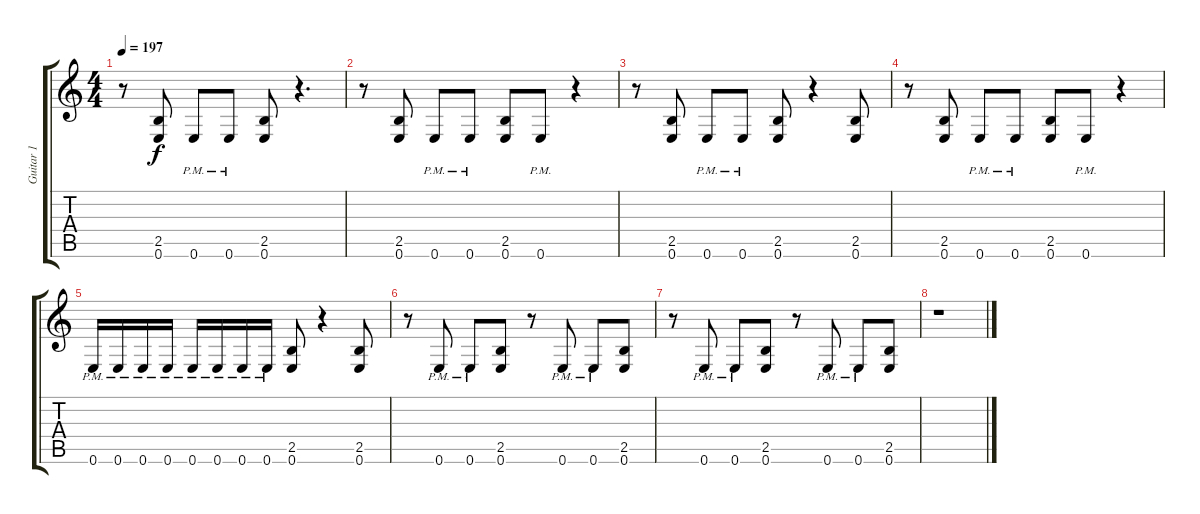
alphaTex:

\track ("Guitar 1" "Guitar 1") {instrument distortionguitar}
\staff {score tabs}
\tuning (E4 B3 G3 D3 A2 E2) {hide}
\ts (4 4)
\tempo 197
\clef g2
\ks c
r.8{dy f} (2.5 0.6).8 0.6{pm}.8 0.6{pm}.8 (2.5 0.6).8 r.4{d} |
r.8 (2.5 0.6).8 0.6{pm}.8 0.6{pm}.8 (2.5 0.6).8 0.6{pm}.8 r.4 |
r.8 (2.5 0.6).8 0.6{pm}.8 0.6{pm}.8 (2.5 0.6).8 r.4 (2.5 0.6).8 |
r.8 (2.5 0.6).8 0.6{pm}.8 0.6{pm}.8 (2.5 0.6).8 0.6{pm}.8 r.4 |
0.6{pm}.16 0.6{pm}.16 0.6{pm}.16 0.6{pm}.16 0.6{pm}.16 0.6{pm}.16 0.6{pm}.16 0.6{pm}.16 (2.5 0.6).8 r.4 (2.5 0.6).8 |
r.8 0.6{pm}.8 0.6{pm}.8 (2.5 0.6).8 r.8 0.6{pm}.8 0.6{pm}.8 (2.5 0.6).8 |
r.8 0.6{pm}.8 0.6{pm}.8 (2.5 0.6).8 r.8 0.6{pm}.8 0.6{pm}.8 (2.5 0.6).8 |
r.1
